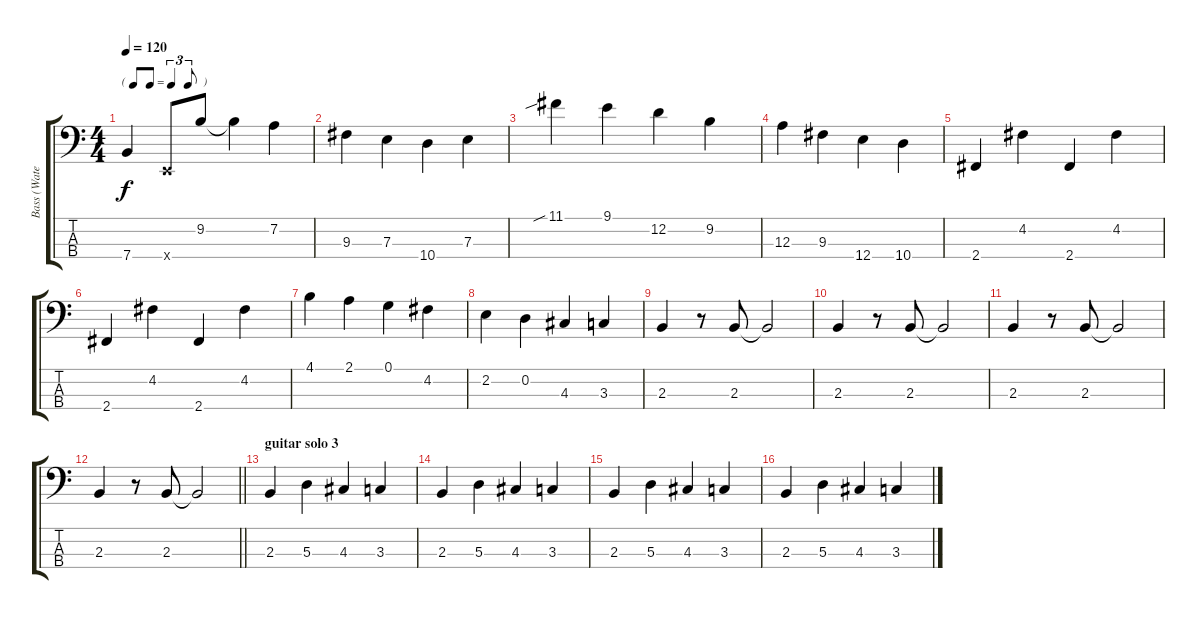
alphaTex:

\track ("Bass (Waters)" "Bass (Wate") {instrument electricbasspick}
\staff {score tabs}
\tuning (G2 D2 A1 E1) {hide}
\ts (4 4)
\tf triplet8th
\tempo 120
\clef f4
\ks c
7.4.4{dy f} 0.4{x}.8 9.2.8 9.2{t}.4 7.2.4 |
9.3.4 7.3.4 10.4.4 7.3.4 |
11.1{sib}.4 9.1.4 12.2.4 9.2.4 |
12.3.4 9.3.4 12.4.4 10.4.4 |
2.4.4 4.2.4 2.4.4 4.2.4 |
2.4.4 4.2.4 2.4.4 4.2.4 |
4.1.4 2.1.4 0.1.4 4.2.4 |
2.2.4 0.2.4 4.3.4 3.3.4 |
2.3.4 r.8 2.3.8 2.3{t}.2 |
2.3.4 r.8 2.3.8 2.3{t}.2 |
2.3.4 r.8 2.3.8 2.3{t}.2 |
\barLineRight lightlight
2.3.4 r.8 2.3.8 2.3{t}.2 |
\section ("" "guitar solo 3")
2.3.4 5.3.4 4.3.4 3.3.4 |
2.3.4 5.3.4 4.3.4 3.3.4 |
2.3.4 5.3.4 4.3.4 3.3.4 |
2.3.4 5.3.4 4.3.4 3.3.4
